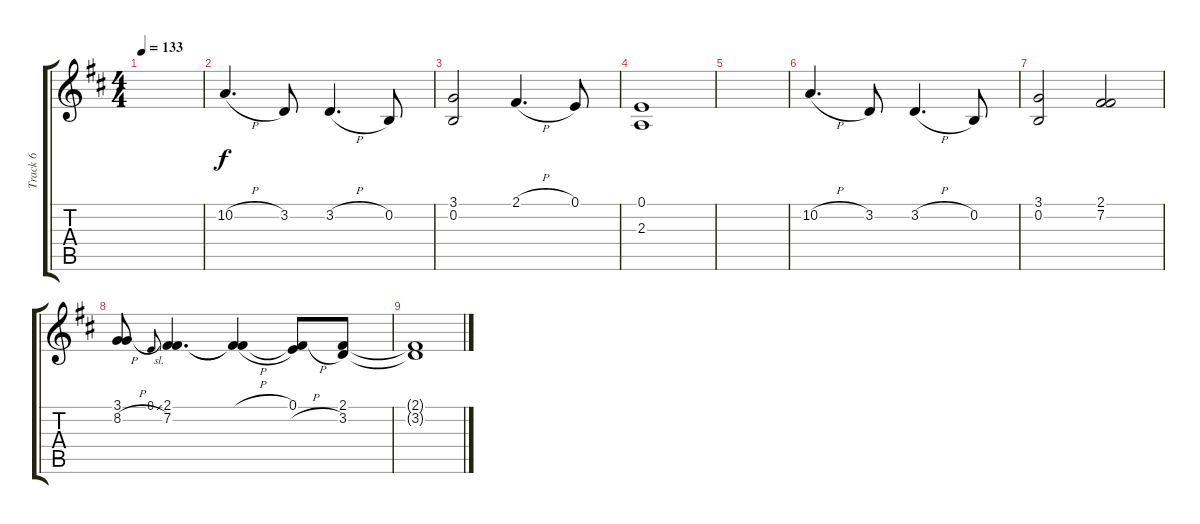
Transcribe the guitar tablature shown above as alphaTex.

\track ("Track 6" "Track 6") {instrument clarinet}
\staff {score tabs}
\tuning (E4 B3 G3 D3 A2 E2) {hide}
\ts (4 4)
\tempo 133
\clef g2
\ks d
|
10.2{h}.4{d} 3.2.8 3.2{h}.4{d} 0.2.8 |
(3.1 0.2).2 2.1{h}.4{d} 0.1.8 |
(0.1 2.3).1 |
|
10.2{h}.4{d} 3.2.8 3.2{h}.4{d} 0.2.8 |
(3.1 0.2).2 (2.1 7.2).2 |
(3.1{h} 8.2{h}).8 0.1{sl}.8{gr onbeat} (2.1 7.2).4{d} (2.1{h t} 7.2{t}).4 (0.1 7.2{h t}).8 (2.1 3.2).8 |
(2.1{t} 3.2{t}).1
